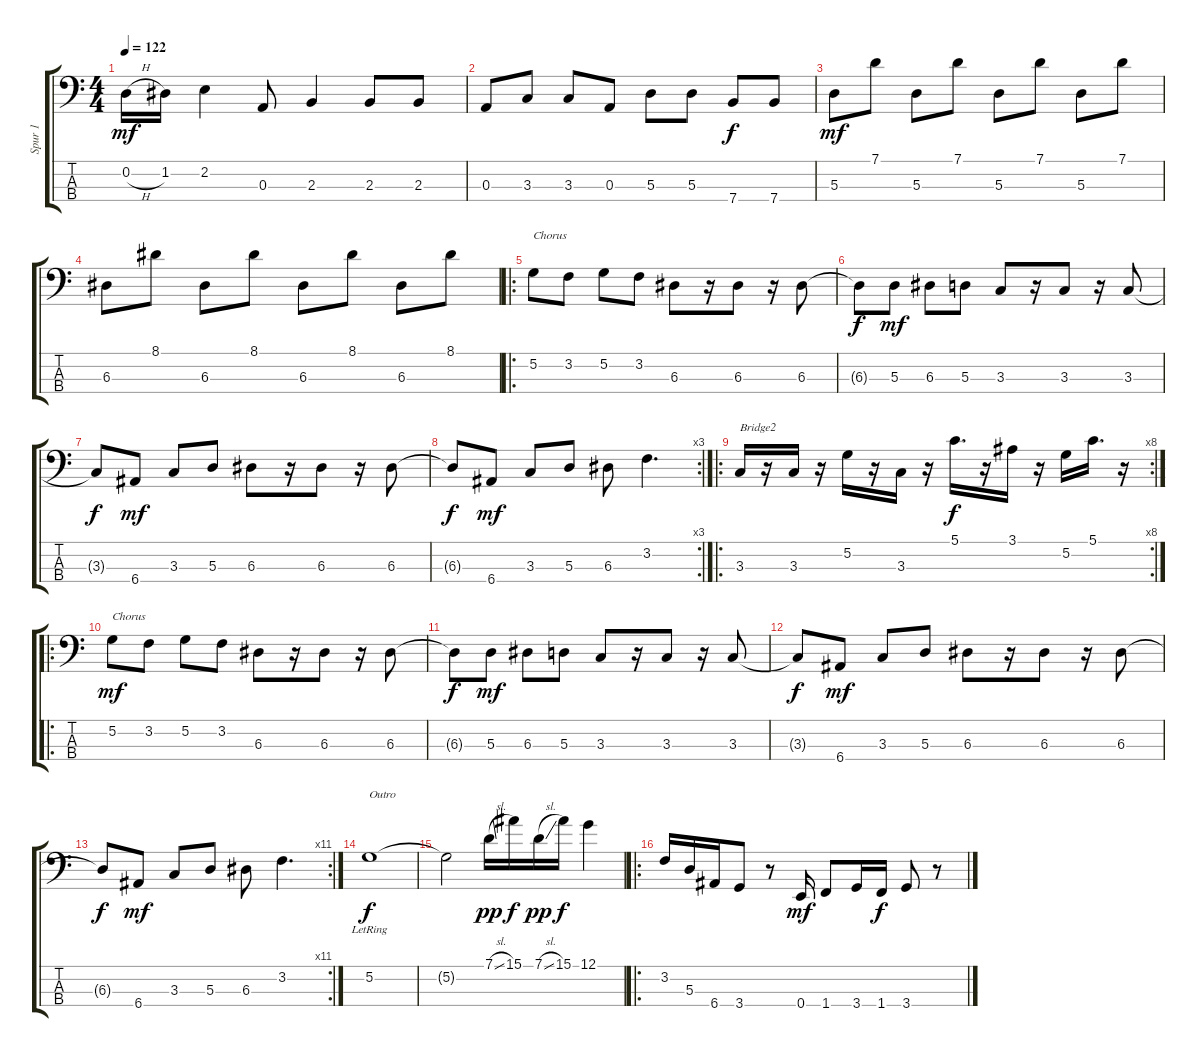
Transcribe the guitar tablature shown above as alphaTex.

\track ("Spur 1" "Spur 1") {instrument electricbassfinger}
\staff {score tabs}
\tuning (G2 D2 A1 E1) {hide}
\ts (4 4)
\tempo 122
\clef f4
\ks c
0.2{h}.16{dy mf} 1.2.16 2.2.4 0.3.8 2.3.4 2.3.8 2.3.8 |
0.3.8 3.3.8 3.3.8 0.3.8 5.3.8 5.3.8 7.4.8{dy f} 7.4.8 |
5.3.8{dy mf} 7.1.8 5.3.8 7.1.8 5.3.8 7.1.8 5.3.8 7.1.8 |
6.3.8 8.1.8 6.3.8 8.1.8 6.3.8 8.1.8 6.3.8 8.1.8 |
\ro
5.2.8{txt "Chorus"} 3.2.8 5.2.8 3.2.8 6.3.8 r.16 6.3.8 r.16 6.3.8 |
6.3{t}.8{dy f} 5.3.8{dy mf} 6.3.8 5.3.8 3.3.8 r.16 3.3.8 r.16 3.3.8 |
3.3{t}.8{dy f} 6.4.8{dy mf} 3.3.8 5.3.8 6.3.8 r.16 6.3.8 r.16 6.3.8 |
\rc 3
6.3{t}.8{dy f} 6.4.8{dy mf} 3.3.8 5.3.8 6.3.8 3.2.4{d} |
\ro
\rc 8
3.3.16{txt "Bridge2"} r.16 3.3.16 r.16 5.2.16 r.16 3.3.16 r.16 5.1.16{d dy f} r.16 3.1.16 r.16 5.2.16 5.1.16{d} r.16 |
\ro
5.2.8{txt "Chorus" dy mf} 3.2.8 5.2.8 3.2.8 6.3.8 r.16 6.3.8 r.16 6.3.8 |
6.3{t}.8{dy f} 5.3.8{dy mf} 6.3.8 5.3.8 3.3.8 r.16 3.3.8 r.16 3.3.8 |
3.3{t}.8{dy f} 6.4.8{dy mf} 3.3.8 5.3.8 6.3.8 r.16 6.3.8 r.16 6.3.8 |
\rc 11
6.3{t}.8{dy f} 6.4.8{dy mf} 3.3.8 5.3.8 6.3.8 3.2.4{d} |
5.2{lr}.1{txt "Outro" dy f} |
5.2{t}.2 7.1{sl}.16{dy pp} 15.1.16{dy f} 7.1{sl}.16{dy pp} 15.1.16{dy f} 12.1.4 |
\ro
3.2.16 5.3.16 6.4.16 3.4.8 r.8 0.4.16{dy mf} 1.4.8 3.4.16 1.4.16{dy f} 3.4.8 r.8
